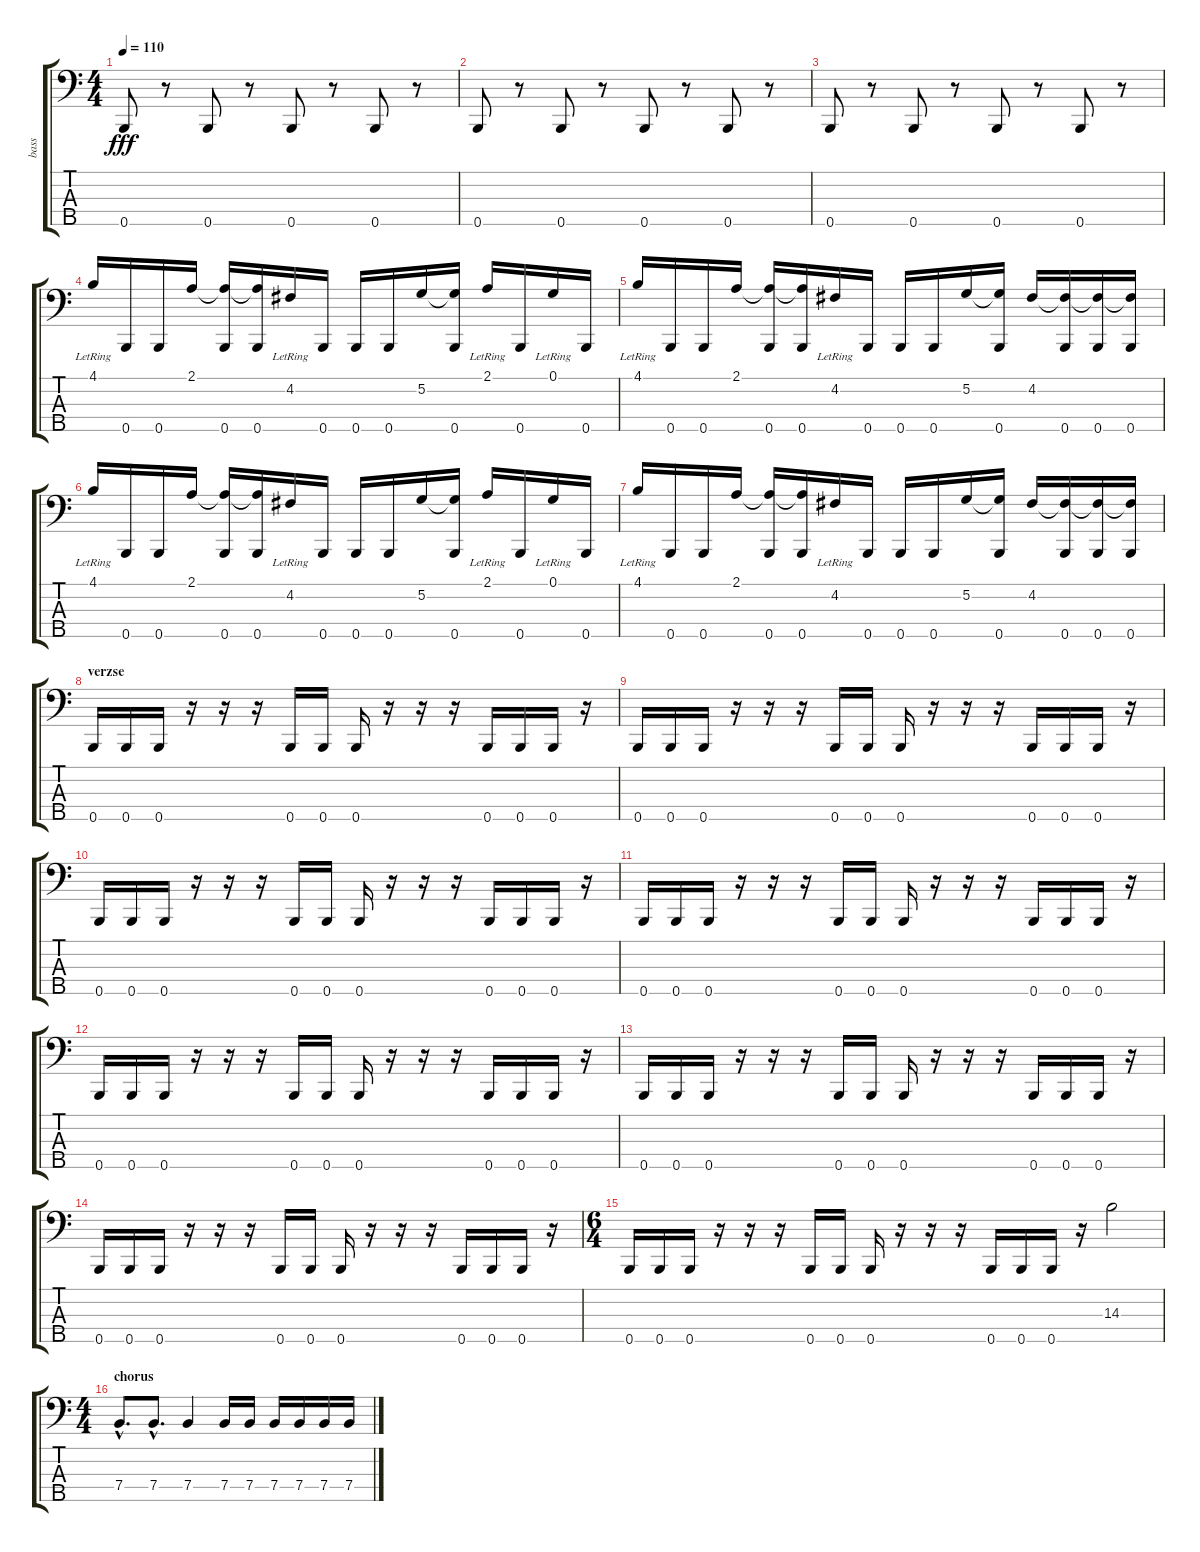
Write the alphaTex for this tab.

\track ("bass" "bass") {instrument electricbassfinger}
\staff {score tabs}
\tuning (G2 D2 A1 E1 B0) {hide}
\ts (4 4)
\tempo 110
\clef f4
\ks c
0.5.8{dy fff} r.8 0.5.8 r.8 0.5.8 r.8 0.5.8 r.8 |
0.5.8 r.8 0.5.8 r.8 0.5.8 r.8 0.5.8 r.8 |
0.5.8 r.8 0.5.8 r.8 0.5.8 r.8 0.5.8 r.8 |
4.1{lr}.16 0.5.16 0.5.16 2.1.16 (2.1{t} 0.5).16 (2.1{t} 0.5).16 4.2{lr}.16 0.5.16 0.5.16 0.5.16 5.2.16 (5.2{t} 0.5).16 2.1{lr}.16 0.5.16 0.1{lr}.16 0.5.16 |
4.1{lr}.16 0.5.16 0.5.16 2.1.16 (2.1{t} 0.5).16 (2.1{t} 0.5).16 4.2{lr}.16 0.5.16 0.5.16 0.5.16 5.2.16 (5.2{t} 0.5).16 4.2.16 (4.2{t} 0.5).16 (4.2{t} 0.5).16 (4.2{t} 0.5).16 |
4.1{lr}.16 0.5.16 0.5.16 2.1.16 (2.1{t} 0.5).16 (2.1{t} 0.5).16 4.2{lr}.16 0.5.16 0.5.16 0.5.16 5.2.16 (5.2{t} 0.5).16 2.1{lr}.16 0.5.16 0.1{lr}.16 0.5.16 |
4.1{lr}.16 0.5.16 0.5.16 2.1.16 (2.1{t} 0.5).16 (2.1{t} 0.5).16 4.2{lr}.16 0.5.16 0.5.16 0.5.16 5.2.16 (5.2{t} 0.5).16 4.2.16 (4.2{t} 0.5).16 (4.2{t} 0.5).16 (4.2{t} 0.5).16 |
\section ("" "verzse")
0.5.16 0.5.16 0.5.16 r.16 r.16 r.16 0.5.16 0.5.16 0.5.16 r.16 r.16 r.16 0.5.16 0.5.16 0.5.16 r.16 |
0.5.16 0.5.16 0.5.16 r.16 r.16 r.16 0.5.16 0.5.16 0.5.16 r.16 r.16 r.16 0.5.16 0.5.16 0.5.16 r.16 |
0.5.16 0.5.16 0.5.16 r.16 r.16 r.16 0.5.16 0.5.16 0.5.16 r.16 r.16 r.16 0.5.16 0.5.16 0.5.16 r.16 |
0.5.16 0.5.16 0.5.16 r.16 r.16 r.16 0.5.16 0.5.16 0.5.16 r.16 r.16 r.16 0.5.16 0.5.16 0.5.16 r.16 |
0.5.16 0.5.16 0.5.16 r.16 r.16 r.16 0.5.16 0.5.16 0.5.16 r.16 r.16 r.16 0.5.16 0.5.16 0.5.16 r.16 |
0.5.16 0.5.16 0.5.16 r.16 r.16 r.16 0.5.16 0.5.16 0.5.16 r.16 r.16 r.16 0.5.16 0.5.16 0.5.16 r.16 |
0.5.16 0.5.16 0.5.16 r.16 r.16 r.16 0.5.16 0.5.16 0.5.16 r.16 r.16 r.16 0.5.16 0.5.16 0.5.16 r.16 |
\ts (6 4)
0.5.16 0.5.16 0.5.16 r.16 r.16 r.16 0.5.16 0.5.16 0.5.16 r.16 r.16 r.16 0.5.16 0.5.16 0.5.16 r.16 14.3.2 |
\ts (4 4)
\section ("" "chorus")
7.4{hac}.8{d} 7.4{hac}.8{d} 7.4.4 7.4.16 7.4.16 7.4.16 7.4.16 7.4.16 7.4.16
